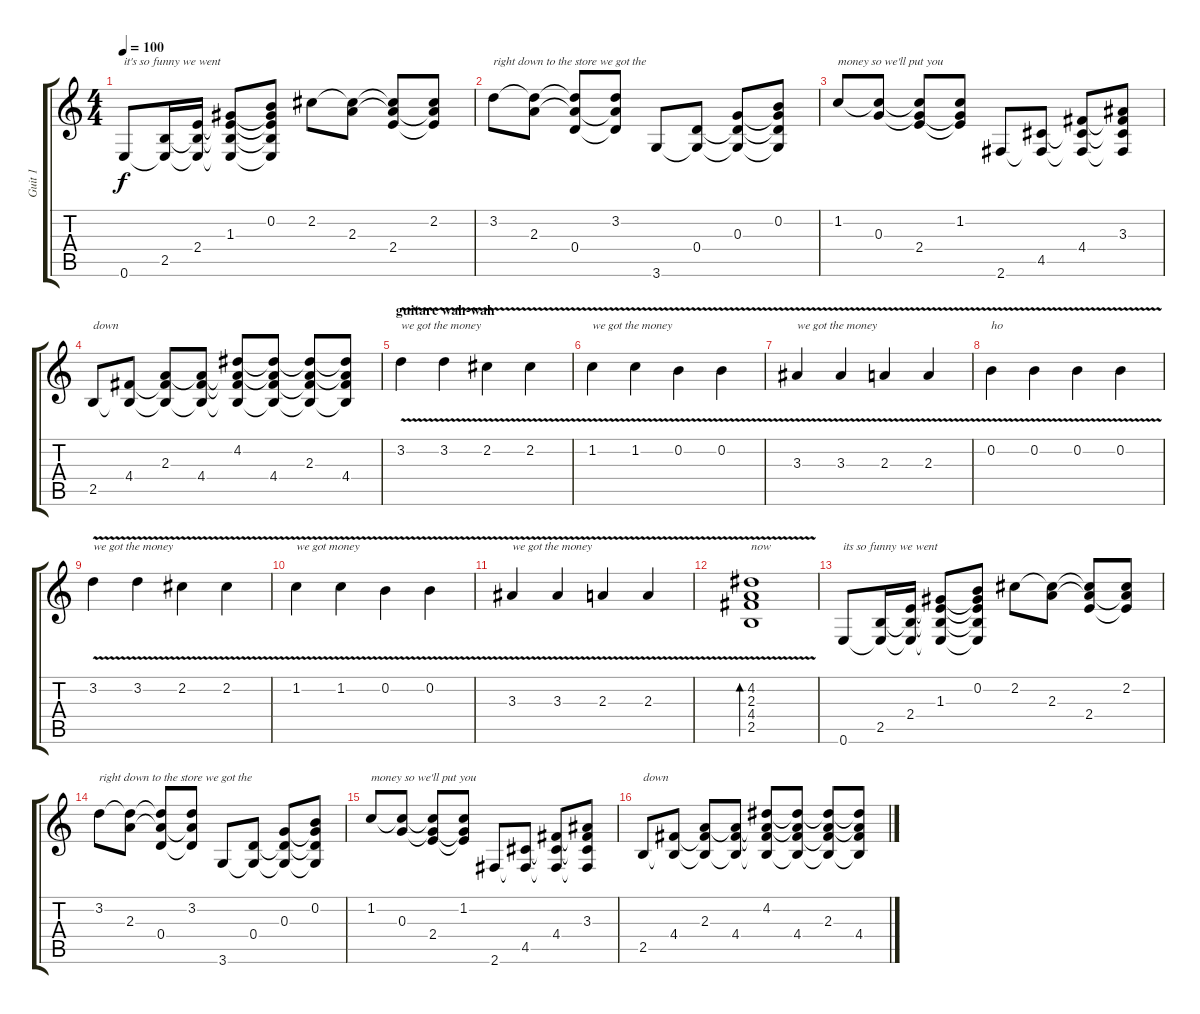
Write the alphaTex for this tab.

\track ("Guit 1" "Guit 1") {instrument electricguitarjazz}
\staff {score tabs}
\tuning (E4 B3 G3 D3 A2 E2) {hide}
\ts (4 4)
\tempo 100
\clef g2
\ks c
0.6.8{txt "it's so funny we went" dy f instrument electricguitarjazz} (2.5 0.6{t}).16 (2.4 2.5{t} 0.6{t}).16 (1.3 2.4{t} 2.5{t} 0.6{t}).8 (0.2 1.3{t} 2.4{t} 2.5{t} 0.6{t}).8 2.2.8 (2.2{t} 2.3).8 (2.2{t} 2.3{t} 2.4).8 (2.2 2.3{t} 2.4{t}).8 |
3.2.8{txt "right down to the store we got the"} (3.2{t} 2.3).8 (3.2{t} 2.3{t} 0.4).8 (3.2 2.3{t} 0.4{t}).8 3.6.8 (0.4 3.6{t}).8 (0.3 0.4{t} 3.6{t}).8 (0.2 0.3{t} 0.4{t} 3.6{t}).8 |
1.2.8{txt "money so we'll put you "} (1.2{t} 0.3).8 (1.2{t} 0.3{t} 2.4).8 (1.2 0.3{t} 2.4{t}).8 2.6.8 (4.5 2.6{t}).8 (4.4 4.5{t} 2.6{t}).8 (3.3 4.4{t} 4.5{t} 2.6{t}).8 |
2.5.8{txt "down"} (4.4 2.5{t}).8 (2.3 4.4{t} 2.5{t}).8 (2.3{t} 4.4 2.5{t}).8 (4.2 2.3{t} 4.4{t} 2.5{t}).8 (4.2{t} 2.3{t} 4.4 2.5{t}).8 (4.2{t} 2.3 4.4{t} 2.5{t}).8 (4.2{t} 2.3{t} 4.4 2.5{t}).8 |
\section ("" "guitare wah-wah")
3.2{v}.4{txt "we got the money"} 3.2{v}.4 2.2{v}.4 2.2{v}.4 |
1.2{v}.4{txt "we got the money"} 1.2{v}.4 0.2{v}.4 0.2{v}.4 |
3.3{v}.4{txt "we got the money"} 3.3{v}.4 2.3{v}.4 2.3{v}.4 |
0.2{v}.4{txt "ho"} 0.2{v}.4 0.2{v}.4 0.2{v}.4 |
3.2{v}.4{txt "we got the money"} 3.2{v}.4 2.2{v}.4 2.2{v}.4 |
1.2{v}.4{txt "we got money"} 1.2{v}.4 0.2{v}.4 0.2{v}.4 |
3.3{v}.4{txt "we got the money"} 3.3{v}.4 2.3{v}.4 2.3{v}.4 |
(4.2{v} 2.3 4.4 2.5).1{bd 30 txt "now"} |
\section ("" "")
0.6.8{txt "its so funny we went"} (2.5 0.6{t}).16 (2.4 2.5{t} 0.6{t}).16 (1.3 2.4{t} 2.5{t} 0.6{t}).8 (0.2 1.3{t} 2.4{t} 2.5{t} 0.6{t}).8 2.2.8 (2.2{t} 2.3).8 (2.2{t} 2.3{t} 2.4).8 (2.2 2.3{t} 2.4{t}).8 |
3.2.8{txt "right down to the store we got the"} (3.2{t} 2.3).8 (3.2{t} 2.3{t} 0.4).8 (3.2 2.3{t} 0.4{t}).8 3.6.8 (0.4 3.6{t}).8 (0.3 0.4{t} 3.6{t}).8 (0.2 0.3{t} 0.4{t} 3.6{t}).8 |
1.2.8{txt "money so we'll put you"} (1.2{t} 0.3).8 (1.2{t} 0.3{t} 2.4).8 (1.2 0.3{t} 2.4{t}).8 2.6.8 (4.5 2.6{t}).8 (4.4 4.5{t} 2.6{t}).8 (3.3 4.4{t} 4.5{t} 2.6{t}).8 |
2.5.8{txt "down"} (4.4 2.5{t}).8 (2.3 4.4{t} 2.5{t}).8 (2.3{t} 4.4 2.5{t}).8 (4.2 2.3{t} 4.4{t} 2.5{t}).8 (4.2{t} 2.3{t} 4.4 2.5{t}).8 (4.2{t} 2.3 4.4{t} 2.5{t}).8 (4.2{t} 2.3{t} 4.4 2.5{t}).8
